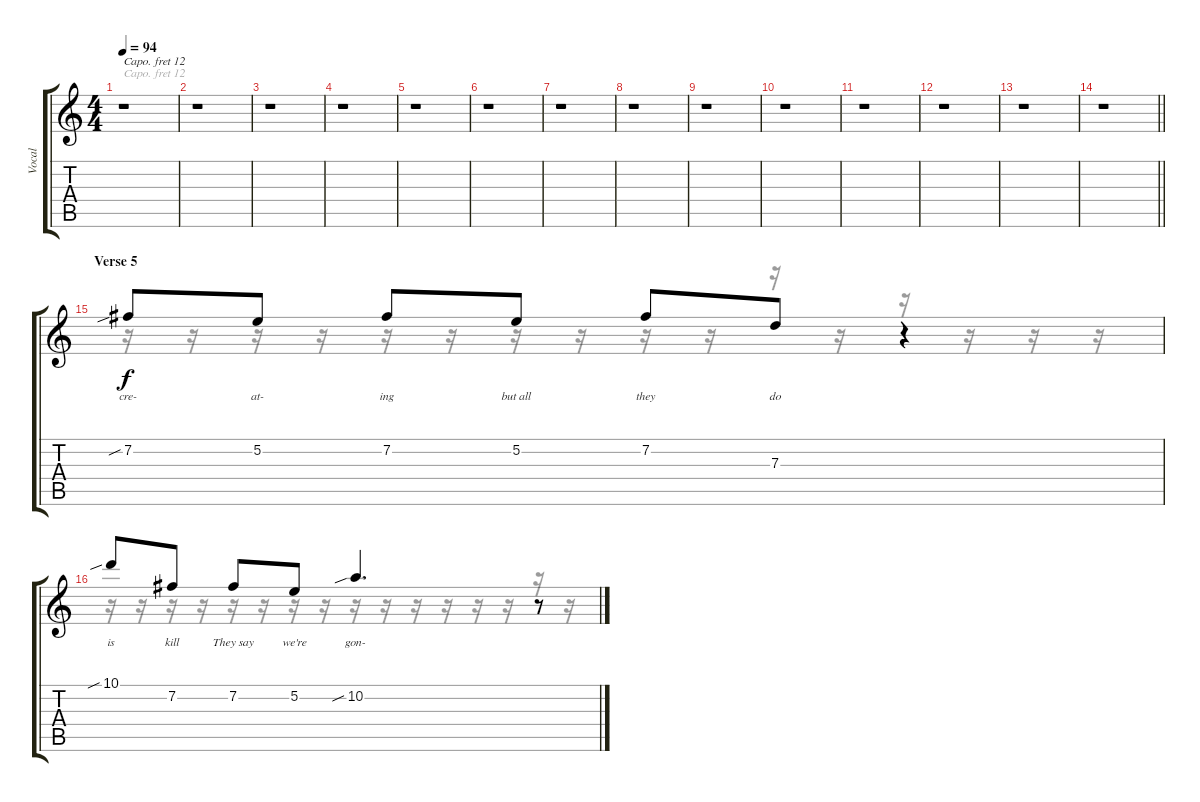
\track ("Vocal" "Vocal") {instrument lead2sawtooth}
\staff {score tabs}
\capo 12
\tuning (E4 B3 G3 D3 A2 E2) {hide}
\voice
\ts (4 4)
\tempo 94
\clef g2
\ks c
r.1{dy f} |
r.1 |
r.1 |
r.1 |
r.1 |
r.1 |
r.1 |
r.1 |
r.1 |
r.1 |
r.1 |
r.1 |
r.1 |
\barLineRight lightlight
r.1 |
\section ("" "Verse 5")
7.2{sib}.8{lyrics (0 "cre-") lyrics (1 "") lyrics (2 "") lyrics (3 "") lyrics (4 "")} 5.2.8{lyrics (0 "at-") lyrics (1 "") lyrics (2 "") lyrics (3 "") lyrics (4 "")} 7.2.8{lyrics (0 "ing") lyrics (1 "") lyrics (2 "") lyrics (3 "") lyrics (4 "")} 5.2.8{lyrics (0 "but all") lyrics (1 "") lyrics (2 "") lyrics (3 "") lyrics (4 "")} 7.2.8{lyrics (0 "they") lyrics (1 "") lyrics (2 "") lyrics (3 "") lyrics (4 "")} 7.3.8{lyrics (0 "do") lyrics (1 "") lyrics (2 "") lyrics (3 "") lyrics (4 "")} r.4 |
10.1{sib}.8{lyrics (0 "is") lyrics (1 "") lyrics (2 "") lyrics (3 "") lyrics (4 "")} 7.2.8{lyrics (0 "kill") lyrics (1 "") lyrics (2 "") lyrics (3 "") lyrics (4 "")} 7.2.8{lyrics (0 "They say") lyrics (1 "") lyrics (2 "") lyrics (3 "") lyrics (4 "")} 5.2.8{lyrics (0 "we're") lyrics (1 "") lyrics (2 "") lyrics (3 "") lyrics (4 "")} 10.2{sib}.4{d lyrics (0 "gon-") lyrics (1 "") lyrics (2 "") lyrics (3 "") lyrics (4 "")} r.8
\voice
\clef g2
\ottava regular
\simile none
\ks c
r.1{dy f} |
r.1 |
r.1 |
r.1 |
r.1 |
r.1 |
r.1 |
r.1 |
r.1 |
r.1 |
r.1 |
r.1 |
r.1 |
\barLineRight lightlight
r.1 |
r.16 r.16 r.16 r.16 r.16 r.16 r.16 r.16 r.16 r.16 r.16 r.16 r.16 r.16 r.16 r.16 |
r.16 r.16 r.16 r.16 r.16 r.16 r.16 r.16 r.16 r.16 r.16 r.16 r.16 r.16 r.16 r.16
